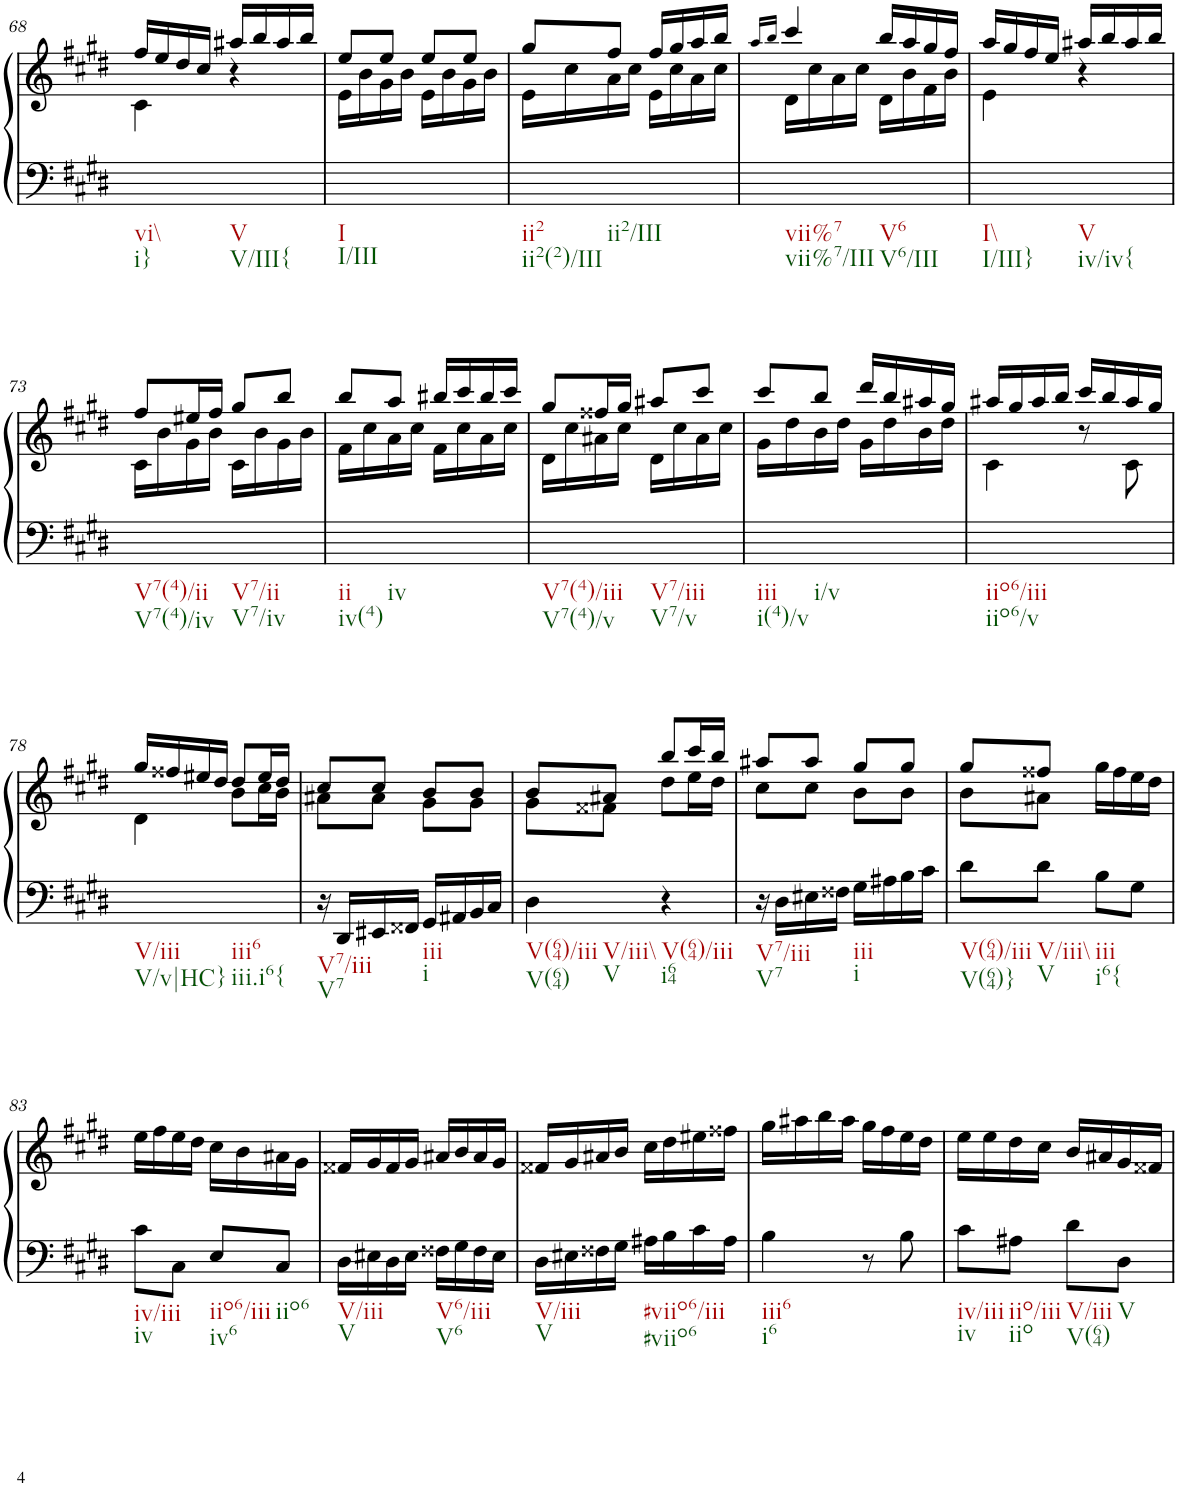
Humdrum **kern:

**kern	**kern
*part1	*part1
*staff2	*staff1
*I"Piano	*
*I'Pno.	*
!!LO:PB:g=z
*clefF4	*clefG2
*k[f#c#g#d#]	*k[f#c#g#d#]
*M2/4	*M2/4
=68	=68
*	*^
!LO:TX:b:t=vi\\	!	!
!LO:TX:b:t=i}	!	!
4ryy	16ff#/LL	4c#\
.	16ee/	.
.	16dd#/	.
.	16cc#/JJ	.
!LO:TX:b:t=V	!	!
!LO:TX:b:t=V/III{	!	!
4r	16aa#X/LL	4ryy
.	16bb/	.
.	16aa#/	.
.	16bb/JJ	.
=69	=69	=69
!LO:TX:b:t=I	!	!
!LO:TX:b:t=I/III	!	!
2ryy	8ee/L	16e\LL
.	.	16b\
.	8ee/J	16g#\
.	.	16b\JJ
.	8ee/L	16e\LL
.	.	16b\
.	8ee/J	16g#\
.	.	16b\JJ
=70	=70	=70
!LO:TX:b:t=ii2	!	!
!LO:TX:b:t=ii2(2)/III	!	!
8ryy	8gg#/L	16e\LL
.	.	16cc#\
!LO:TX:b:t=ii2/III	!	!
4.ryy	8ff#/J	16a\
.	.	16cc#\JJ
.	16ff#/LL	16e\LL
.	16gg#/	16cc#\
.	16aa/	16a\
.	16bb/JJ	16cc#\JJ
=71	=71	=71
.	16qaa/LL	.
.	16qbb/JJ	.
!LO:TX:b:t=vii%7	!	!
!LO:TX:b:t=vii%7/III	!	!
4ryy	4ccc#/	16d#\LL
.	.	16cc#\
.	.	16a\
.	.	16cc#\JJ
!LO:TX:b:t=V6	!	!
!LO:TX:b:t=V6/III	!	!
4ryy	16bb/LL	16d#\LL
.	16aa/	16b\
.	16gg#/	16f#\
.	16ff#/JJ	16b\JJ
=72	=72	=72
!LO:TX:b:t=I\\	!	!
!LO:TX:b:t=I/III}	!	!
4ryy	16aa/LL	4e\
.	16gg#/	.
.	16ff#/	.
.	16ee/JJ	.
!LO:TX:b:t=V	!	!
!LO:TX:b:t=iv/iv{	!	!
4r	16aa#X/LL	4ryy
.	16bb/	.
.	16aa#/	.
.	16bb/JJ	.
!!LO:LB:g=z	!!
=73	=73	=73
!LO:TX:b:t=V7(4)/ii	!	!
!LO:TX:b:t=V7(4)/iv	!	!
4ryy	8ff#/L	16c#\LL
.	.	16b\
.	16ee#X/L	16g#\
.	16ff#/JJ	16b\JJ
!LO:TX:b:t=V7/ii	!	!
!LO:TX:b:t=V7/iv	!	!
4ryy	8gg#/L	16c#\LL
.	.	16b\
.	8bb/J	16g#\
.	.	16b\JJ
=74	=74	=74
!LO:TX:b:t=ii	!	!
!LO:TX:b:t=iv(4)	!	!
8ryy	8bb/L	16f#\LL
.	.	16cc#\
!LO:TX:b:t=iv	!	!
4.ryy	8aa/J	16a\
.	.	16cc#\JJ
.	16bb#X/LL	16f#\LL
.	16ccc#/	16cc#\
.	16bb#/	16a\
.	16ccc#/JJ	16cc#\JJ
=75	=75	=75
!LO:TX:b:t=V7(4)/iii	!	!
!LO:TX:b:t=V7(4)/v	!	!
4ryy	8gg#/L	16d#\LL
.	.	16cc#\
.	16ff##X/L	16a#X\
.	16gg#/JJ	16cc#\JJ
!LO:TX:b:t=V7/iii	!	!
!LO:TX:b:t=V7/v	!	!
4ryy	8aa#X/L	16d#\LL
.	.	16cc#\
.	8ccc#/J	16a#\
.	.	16cc#\JJ
=76	=76	=76
!LO:TX:b:t=iii	!	!
!LO:TX:b:t=i(4)/v	!	!
8ryy	8ccc#/L	16g#\LL
.	.	16dd#\
!LO:TX:b:t=i/v	!	!
4.ryy	8bb/J	16b\
.	.	16dd#\JJ
.	16ddd#/LL	16g#\LL
.	16bb/	16dd#\
.	16aa#X/	16b\
.	16gg#/JJ	16dd#\JJ
=77	=77	=77
!LO:TX:b:t=iio6/iii	!	!
!LO:TX:b:t=iio6/v	!	!
4ryy	16aa#X/LL	4c#\
.	16gg#/	.
.	16aa#/	.
.	16bb/JJ	.
8r	16ccc#/LL	8ryy
.	16bb/	.
8ryy	16aa#/	8c#\
.	16gg#/JJ	.
!!LO:LB:g=z	!!
=78	=78	=78
!LO:TX:b:t=V/iii	!	!
!LO:TX:b:t=V/v|HC}	!	!
4ryy	16gg#/LL	4d#\
.	16ff##X/	.
.	16ee#X/	.
.	16dd#/JJ	.
!LO:TX:b:t=iii6	!	!
!LO:TX:b:t=iii.i6{	!	!
4ryy	8dd#/L	8b\L
.	16ee#/L	16cc#\L
.	16dd#/JJ	16b\JJ
=79	=79	=79
!LO:TX:b:t=V7/iii	!	!
!LO:TX:b:t=V7	!	!
16r	8cc#/L	8a#X\L
16DD#/LL	.	.
16EE#X/	8cc#/J	8a#\J
16FF##X/JJ	.	.
!LO:TX:b:t=iii	!	!
!LO:TX:b:t=i	!	!
16GG#/LL	8b/L	8g#\L
16AA#X/	.	.
16BB/	8b/J	8g#\J
16C#/JJ	.	.
=80	=80	=80
!LO:TX:b:t=V(64)/iii	!	!
!LO:TX:b:t=V(64)	!	!
!LO:TX:b:t=V/iii\\	!	!
!LO:TX:b:t=V	!	!
4D#\	8b/L	8g#\L
.	8a#X/J	8f##X\J
!LO:TX:b:t=V(64)/iii	!	!
!LO:TX:b:t=i64	!	!
4r	8bb/L	8dd#\L
.	16ccc#/L	16ee\L
.	16bb/JJ	16dd#\JJ
=81	=81	=81
!LO:TX:b:t=V7/iii	!	!
!LO:TX:b:t=V7	!	!
16r	8cc#\L	8aa#X/L
16D#\LL	.	.
16E#X\	8cc#\J	8aa#/J
16F##X\JJ	.	.
!LO:TX:b:t=iii	!	!
!LO:TX:b:t=i	!	!
16G#\LL	8b\L	8gg#/L
16A#X\	.	.
16B\	8b\J	8gg#/J
16c#\JJ	.	.
=82	=82	=82
!LO:TX:b:t=V(64)/iii	!	!
!LO:TX:b:t=V(64)}	!	!
8d#\L	8gg#/L	8b\L
!LO:TX:b:t=V/iii\\	!	!
!LO:TX:b:t=V	!	!
8d#\J	8ff##X/J	8a#X\J
!LO:TX:b:t=iii	!	!
!LO:TX:b:t=i6{	!	!
8B\L	16gg#\LL	4ryy
.	16ff##\	.
8G#\J	16ee\	.
.	16dd#\JJ	.
*	*v	*v
!!LO:LB:g=z
=83	=83
!LO:TX:b:t=iv/iii	!
!LO:TX:b:t=iv	!
8c#\L	16ee\LL
.	16ff#\
8C#\J	16ee\
.	16dd#\JJ
!LO:TX:b:t=iio6/iii	!
!LO:TX:b:t=iv6	!
8E/L	16cc#\LL
.	16b\
!LO:TX:b:t=iio6	!
8C#/J	16a#X\
.	16g#\JJ
=84	=84
!LO:TX:b:t=V/iii	!
!LO:TX:b:t=V	!
16D#\LL	16f##X/LL
16E#X\	16g#/
16D#\	16f##/
16E#\JJ	16g#/JJ
!LO:TX:b:t=V6/iii	!
!LO:TX:b:t=V6	!
16F##X\LL	16a#X/LL
16G#\	16b/
16F##\	16a#/
16E#\JJ	16g#/JJ
=85	=85
!LO:TX:b:t=V/iii	!
!LO:TX:b:t=V	!
16D#\LL	16f##X/LL
16E#X\	16g#/
16F##X\	16a#X/
16G#\JJ	16b/JJ
!LO:TX:b:t=#viio6/iii	!
!LO:TX:b:t=#viio6	!
16A#X\LL	16cc#\LL
16B\	16dd#\
16c#\	16ee#X\
16A#\JJ	16ff##X\JJ
=86	=86
!LO:TX:b:t=iii6	!
!LO:TX:b:t=i6	!
4B\	16gg#\LL
.	16aa#X\
.	16bb\
.	16aa#\JJ
8r	16gg#\LL
.	16ff#\
8B\	16ee\
.	16dd#\JJ
=87	=87
!LO:TX:b:t=iv/iii	!
!LO:TX:b:t=iv	!
8c#\L	16ee\LL
.	16ee\
!LO:TX:b:t=iio/iii	!
!LO:TX:b:t=iio	!
8A#X\J	16dd#\
.	16cc#\JJ
!LO:TX:b:t=V/iii	!
!LO:TX:b:t=V(64)	!
8d#\L	16b/LL
.	16a#X/
!LO:TX:b:t=V	!
8D#\J	16g#/
.	16f##X/JJ
=	=
*-	*-
